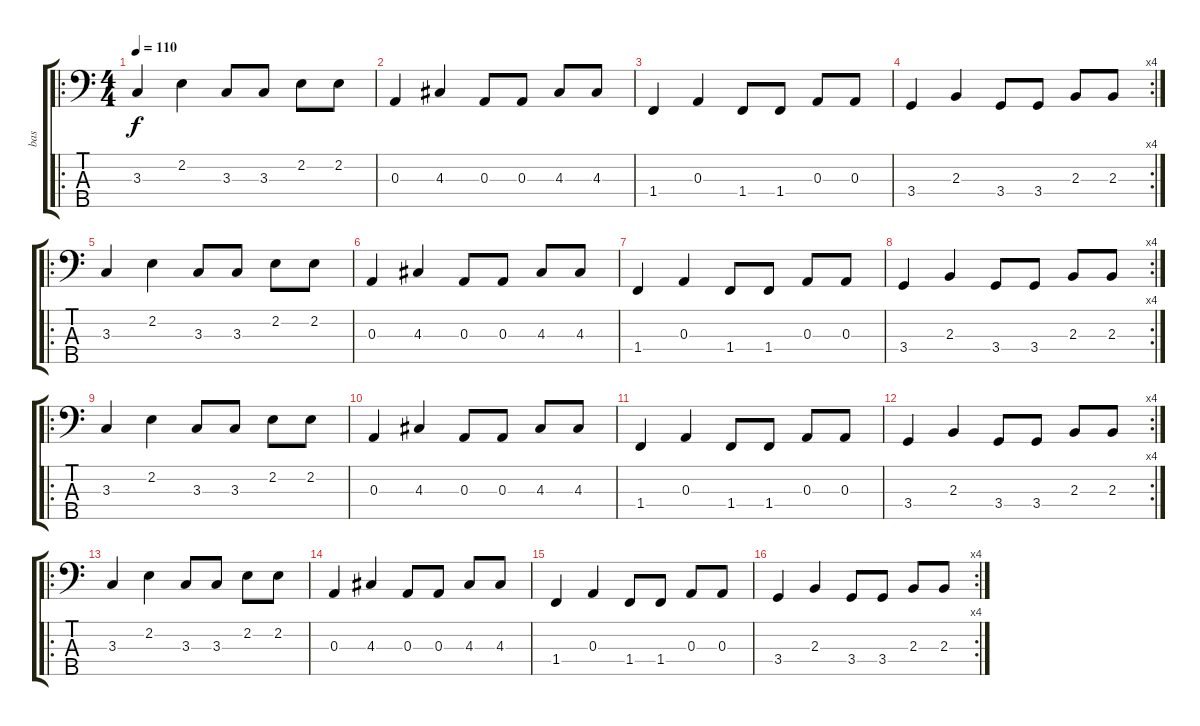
\track ("bas" "bas") {instrument electricbassfinger}
\staff {score tabs}
\tuning (G2 D2 A1 E1 B0) {hide}
\ro
\ts (4 4)
\tempo 110
\clef f4
\ks c
3.3.4{dy f} 2.2.4 3.3.8 3.3.8 2.2.8 2.2.8 |
0.3.4 4.3.4 0.3.8 0.3.8 4.3.8 4.3.8 |
1.4.4 0.3.4 1.4.8 1.4.8 0.3.8 0.3.8 |
\rc 4
3.4.4 2.3.4 3.4.8 3.4.8 2.3.8 2.3.8 |
\ro
3.3.4 2.2.4 3.3.8 3.3.8 2.2.8 2.2.8 |
0.3.4 4.3.4 0.3.8 0.3.8 4.3.8 4.3.8 |
1.4.4 0.3.4 1.4.8 1.4.8 0.3.8 0.3.8 |
\rc 4
3.4.4 2.3.4 3.4.8 3.4.8 2.3.8 2.3.8 |
\ro
3.3.4 2.2.4 3.3.8 3.3.8 2.2.8 2.2.8 |
0.3.4 4.3.4 0.3.8 0.3.8 4.3.8 4.3.8 |
1.4.4 0.3.4 1.4.8 1.4.8 0.3.8 0.3.8 |
\rc 4
3.4.4 2.3.4 3.4.8 3.4.8 2.3.8 2.3.8 |
\ro
3.3.4 2.2.4 3.3.8 3.3.8 2.2.8 2.2.8 |
0.3.4 4.3.4 0.3.8 0.3.8 4.3.8 4.3.8 |
1.4.4 0.3.4 1.4.8 1.4.8 0.3.8 0.3.8 |
\rc 4
3.4.4 2.3.4 3.4.8 3.4.8 2.3.8 2.3.8
